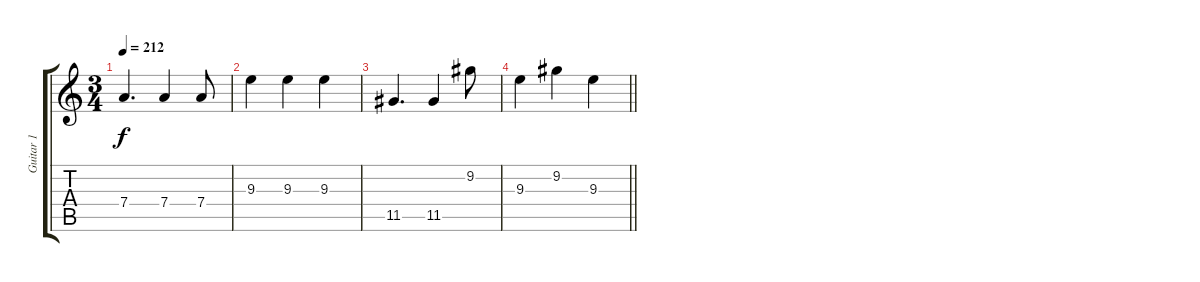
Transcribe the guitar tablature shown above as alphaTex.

\track ("Guitar 1" "Guitar 1") {instrument electricguitarjazz}
\staff {score tabs}
\tuning (E4 B3 G3 D3 A2 E2) {hide}
\ts (3 4)
\tempo 212
\clef g2
\ks c
7.4.4{d dy f} 7.4.4 7.4.8 |
9.3.4 9.3.4 9.3.4 |
11.5.4{d} 11.5.4 9.2.8 |
\barLineRight lightlight
9.3.4 9.2.4 9.3.4
